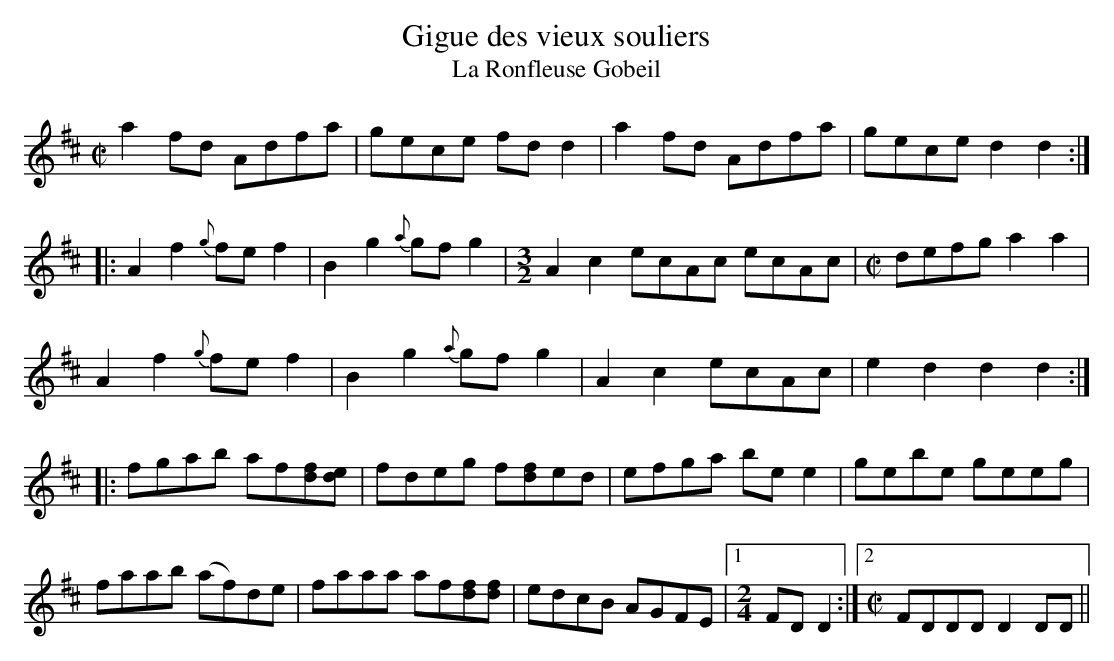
X:1
T:Gigue des vieux souliers
T:Ronfleuse Gobeil, La
M:C|
L:1/8
K:D
a2fd Adfa|gece fd d2|a2 fd Adfa|gece d2d2:|
|:A2f2 {g}fe f2|B2g2 {a}gf g2|[M:3/2]A2c2 ecAc ecAc|[M:C|]defg a2a2|
A2f2 {g}fe f2|B2g2 {a}gf g2|A2c2 ecAc|e2d2d2d2:|
|:fgab af[df][de]|fdeg f[df]ed|efga be e2|gebe geeg|
faab (af)de|faaa af[df][df]|edcB AGFE|1[M:2/4]FD D2:|2[M:C|]FDDD D2DD||
